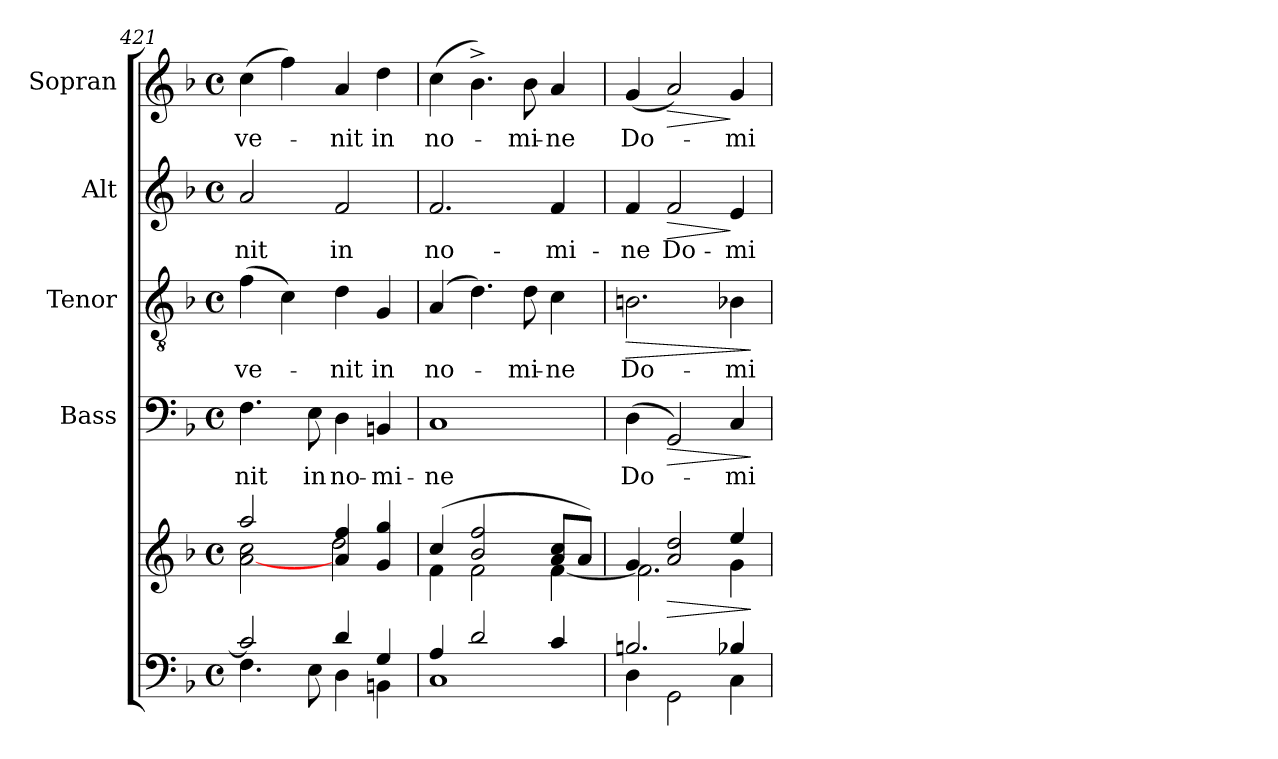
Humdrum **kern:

**kern	**kern	**dynam	**kern	**text	**dynam	**kern	**text	**dynam	**kern	**text	**dynam	**kern	**text	**dynam
*part5	*part5	*part5	*part4	*part4	*part4	*part3	*part3	*part3	*part2	*part2	*part2	*part1	*part1	*part1
*staff6	*staff5	*staff5/6	*staff4	*staff4	*staff4	*staff3	*staff3	*staff3	*staff2	*staff2	*staff2	*staff1	*staff1	*staff1
*	*	*	*I"Bass	*	*	*I"Tenor	*	*	*I"Alt	*	*	*I"Sopran	*	*
*	*	*	*I'B.	*	*	*I'T.	*	*	*I'A.	*	*	*I'S.	*	*
*clefF4	*clefG2	*	*clefF4	*	*	*clefGv2	*	*	*clefG2	*	*	*clefG2	*	*
*k[b-]	*k[b-]	*	*k[b-]	*	*	*k[b-]	*	*	*k[b-]	*	*	*k[b-]	*	*
*F:	*F:	*	*F:	*	*	*F:	*	*	*F:	*	*	*F:	*	*
*M4/4	*M4/4	*	*M4/4	*	*	*M4/4	*	*	*M4/4	*	*	*M4/4	*	*
*met(c)	*met(c)	*	*met(c)	*	*	*met(c)	*	*	*met(c)	*	*	*met(c)	*	*
=421	=421	=421	=421	=421	=421	=421	=421	=421	=421	=421	=421	=421	=421	=421
*^	*^	*	*	*	*	*	*	*	*	*	*	*	*	*
!	!	!	!	!	!	!LO:LY:b	!	!	!LO:LY:b	!	!	!LO:LY:b	!	!	!LO:LY:b	!
2c/]	4.F\	2aa/	[<2a\ 2cc\	.	4.F\	-nit	.	(>4f\	ve-	.	2a/	-nit	.	(>4cc\	ve-	.
.	.	.	.	.	.	.	.	4c\)	.	.	.	.	.	4ff\)	.	.
!	!	!	!	!	!	!LO:LY:b	!	!	!	!	!	!	!	!	!	!
.	8E\	.	.	.	8E\	in	.	.	.	.	.	.	.	.	.	.
!	!	!	!	!	!	!LO:LY:b	!	!	!LO:LY:b	!	!	!LO:LY:b	!	!	!LO:LY:b	!
4d/	4D\	4a/ 4ff/	2dd\	.	4D\	no-	.	4d\	-nit	.	2f/	in	.	4a/	-nit	.
!	!	!	!	!	!	!LO:LY:b	!	!	!LO:LY:b	!	!	!	!	!	!LO:LY:b	!
4G/	4BBn\	4g/ 4gg/	.	.	4BBn/	-mi-	.	4G/	in	.	.	.	.	4dd\	in	.
=422	=422	=422	=422	=422	=422	=422	=422	=422	=422	=422	=422	=422	=422	=422	=422	=422
!	!	!	!	!	!	!LO:LY:b	!	!	!LO:LY:b	!	!	!LO:LY:b	!	!	!LO:LY:b	!
4A/	1C	(4cc/	4f\	.	1C	-ne	.	(4A/	no-	.	2.f/	no-	.	(>4cc\	no-	.
2d/	.	2b-/ 2ff/	2f\	.	.	.	.	4.d\)	.	.	.	.	.	4.b-^>\)	.	.
!	!	!	!	!	!	!	!	!	!LO:LY:b	!	!	!	!	!	!LO:LY:b	!
.	.	.	.	.	.	.	.	8d\	-mi-	.	.	.	.	8b-\	-mi-	.
!	!	!	!	!	!	!	!	!	!LO:LY:b	!	!	!LO:LY:b	!	!	!LO:LY:b	!
4c/	.	8a/ 8cc/L	[<4f\	.	.	.	.	4c\	-ne	.	4f/	-mi-	.	4a/	-ne	.
.	.	8a/J)	.	.	.	.	.	.	.	.	.	.	.	.	.	.
!!LO:PB:g=z
=423	=423	=423	=423	=423	=423	=423	=423	=423	=423	=423	=423	=423	=423	=423	=423	=423
!	!	!	!	!	!	!LO:LY:b	!	!	!LO:LY:b	!LO:HP:b	!	!LO:LY:b	!	!	!LO:LY:b	!
2.Bn/	4D\	4g/	2.f\]	.	(>4D\	Do-	.	2.Bn\	Do-	>	4f/	-ne	.	(<4g/	Do-	.
!	!	!	!	!LO:HP:b	!	!	!LO:HP:b	!	!	!	!	!LO:LY:b	!LO:HP:b	!	!	!LO:HP:b
.	2GG\	2a/ 2dd/	.	>	2GG/)	.	>	.	.	.	2f/	Do-	>	2a/)	.	>
!	!	!	!	!	!	!LO:LY:b	!	!	!LO:LY:b	!	!	!LO:LY:b	!	!	!LO:LY:b	!
4B-X/	4C\	4ee/	4g\	.	4C/	-mi-	.	4B-X\	-mi-	.	4e/	-mi-	]	4g/	-mi-	]
*v	*v	*	*	*	*	*	*	*	*	*	*	*	*	*	*	*
*	*v	*v	*	*	*	*	*	*	*	*	*	*	*	*	*
.	.	]	.	.	]	.	.	]	.	.	.	.	.	.
=	=	=	=	=	=	=	=	=	=	=	=	=	=	=
*-	*-	*-	*-	*-	*-	*-	*-	*-	*-	*-	*-	*-	*-	*-
